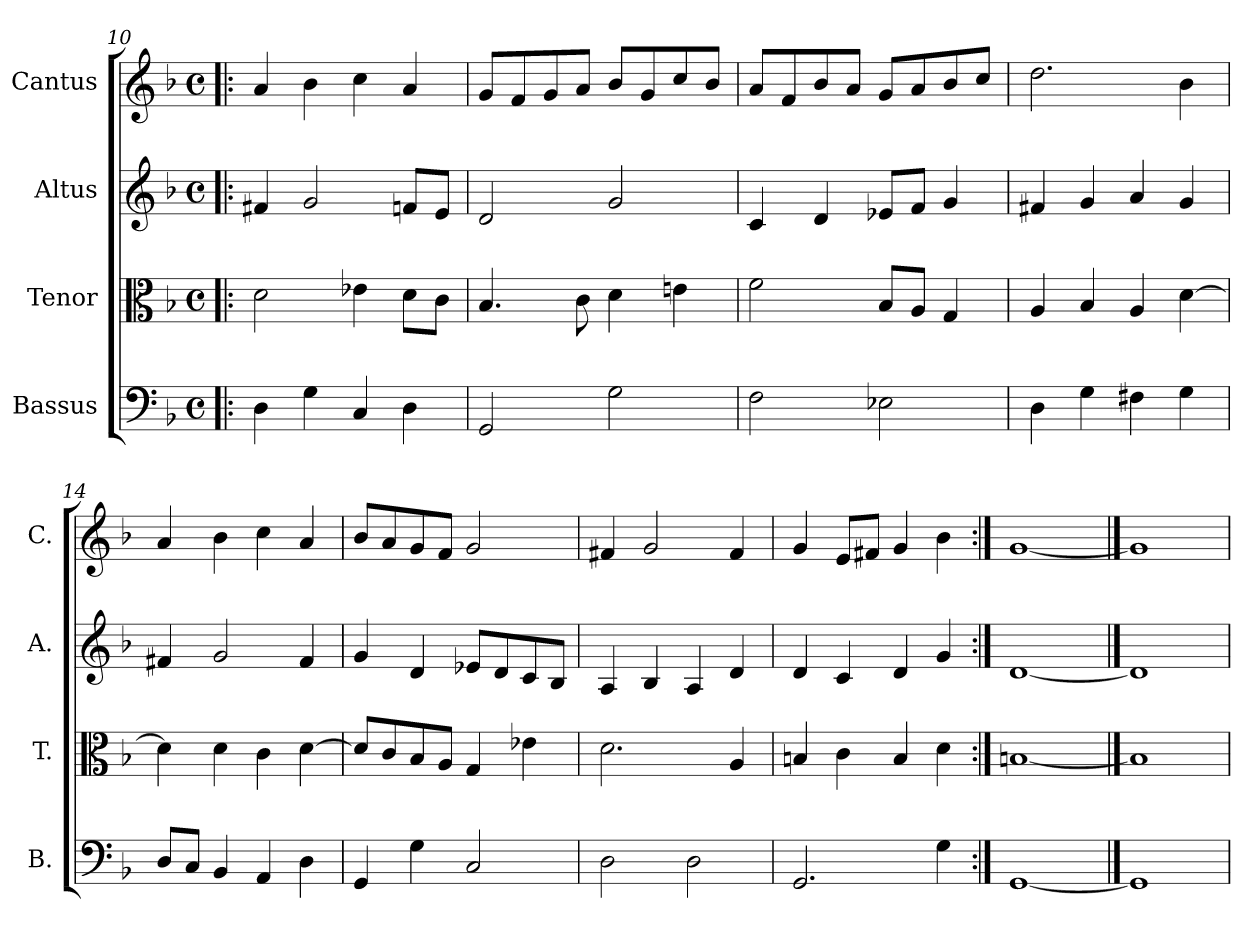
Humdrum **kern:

**kern	**kern	**kern	**kern
*part4	*part3	*part2	*part1
*staff4	*staff3	*staff2	*staff1
*I"Bassus	*I"Tenor	*I"Altus	*I"Cantus
*I'B.	*I'T.	*I'A.	*I'C.
!!LO:LB:g=z
*clefF4	*clefC3	*clefG2	*clefG2
*k[b-]	*k[b-]	*k[b-]	*k[b-]
*F:	*F:	*F:	*F:
*M4/4	*M4/4	*M4/4	*M4/4
*met(c)	*met(c)	*met(c)	*met(c)
=10!|:	=10!|:	=10!|:	=10!|:
4D\	2d\	4f#X/	4a/
4G\	.	2g/	4b-\
4C/	4e-X\	.	4cc\
4D\	8d\L	8fn/L	4a/
.	8c\J	8e/J	.
=11	=11	=11	=11
2GG/	4.B-/	2d/	8g/L
.	.	.	8f/
.	.	.	8g/
.	8c\	.	8a/J
2G\	4d\	2g/	8b-/L
.	.	.	8g/
.	4en\	.	8cc/
.	.	.	8b-/J
=12	=12	=12	=12
2F\	2f\	4c/	8a/L
.	.	.	8f/
.	.	4d/	8b-/
.	.	.	8a/J
2E-X\	8B-/L	8e-X/L	8g/L
.	8A/J	8f/J	8a/
.	4G/	4g/	8b-/
.	.	.	8cc/J
=13	=13	=13	=13
4D\	4A/	4f#X/	2.dd\
4G\	4B-/	4g/	.
4F#X\	4A/	4a/	.
4G\	[4d\	4g/	4b-\
=14	=14	=14	=14
8D/L	4d\]	4f#X/	4a/
8C/J	.	.	.
4BB-/	4d\	2g/	4b-\
4AA/	4c\	.	4cc\
4D\	[4d\	4f#/	4a/
=15	=15	=15	=15
4GG/	8d/L]	4g/	8b-/L
.	8c/	.	8a/
4G\	8B-/	4d/	8g/
.	8A/J	.	8f/J
2C/	4G/	8e-X/L	2g/
.	.	8d/	.
.	4e-X\	8c/	.
.	.	8B-/J	.
=16	=16	=16	=16
2D\	2.d\	4A/	4f#X/
.	.	4B-/	2g/
2D\	.	4A/	.
.	4A/	4d/	4f#/
=17	=17	=17	=17
2.GG/	4Bn/	4d/	4g/
.	4c\	4c/	8e/L
.	.	.	8f#X/J
.	4B/	4d/	4g/
4G\	4d\	4g/	4b-\
=18:|!	=18:|!	=18:|!	=18:|!
[1GG/	[1Bn/	[1d/	[1g/
==19	==19	==19	==19
1GG/]	1B/]	1d/]	1g/]
=	=	=	=
*-	*-	*-	*-
